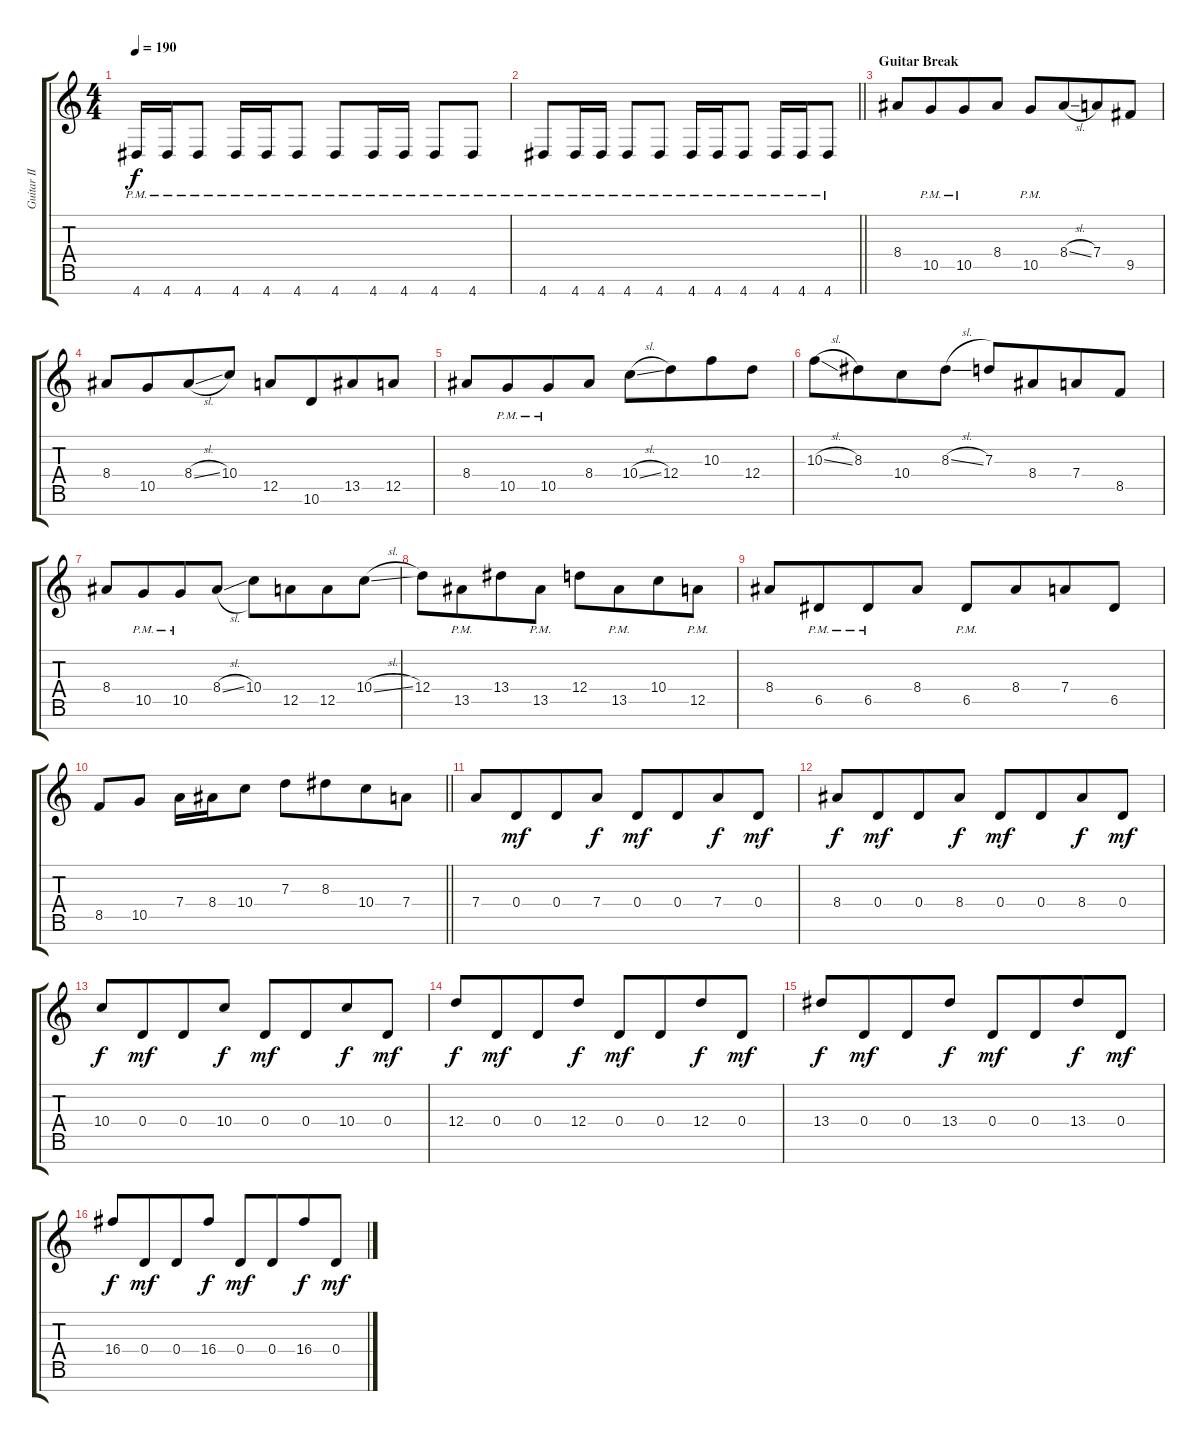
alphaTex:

\track ("Guitar II" "Guitar II") {instrument distortionguitar}
\staff {score tabs}
\tuning (E4 B3 G3 D3 A2 E2 B1) {hide}
\ts (4 4)
\tempo 190
\clef g2
\ks c
4.7{pm}.16{dy f} 4.7{pm}.16 4.7{pm}.8 4.7{pm}.16 4.7{pm}.16 4.7{pm}.8 4.7{pm}.8 4.7{pm}.16 4.7{pm}.16 4.7{pm}.8 4.7{pm}.8 |
\barLineRight lightlight
4.7{pm}.8 4.7{pm}.16 4.7{pm}.16 4.7{pm}.8 4.7{pm}.8 4.7{pm}.16 4.7{pm}.16 4.7{pm}.8 4.7{pm}.16 4.7{pm}.16 4.7{pm}.8 |
\section ("" "Guitar Break")
8.4.8 10.5{pm}.8{beam merge} 10.5{pm}.8 8.4.8 10.5{pm}.8 8.4{sl}.8{beam merge} 7.4.8 9.5.8 |
8.4.8 10.5.8{beam merge} 8.4{sl}.8 10.4.8 12.5.8 10.6.8{beam merge} 13.5.8 12.5.8 |
8.4.8 10.5{pm}.8{beam merge} 10.5{pm}.8 8.4.8 10.4{sl}.8 12.4.8{beam merge} 10.3.8 12.4.8 |
10.3{sl}.8 8.3.8{beam merge} 10.4.8 8.3{sl}.8 7.3.8 8.4.8{beam merge} 7.4.8 8.5.8 |
8.4.8 10.5{pm}.8{beam merge} 10.5{pm}.8 8.4{sl}.8 10.4.8 12.5.8{beam merge} 12.5.8 10.4{sl}.8 |
12.4.8 13.5{pm}.8{beam merge} 13.4.8 13.5{pm}.8 12.4.8 13.5{pm}.8{beam merge} 10.4.8 12.5{pm}.8 |
8.4.8 6.5{pm}.8{beam merge} 6.5{pm}.8 8.4.8 6.5{pm}.8 8.4.8{beam merge} 7.4.8 6.5.8 |
\barLineRight lightlight
8.5.8 10.5.8 7.4.16 8.4.16 10.4.8 7.3.8 8.3.8{beam merge} 10.4.8 7.4.8 |
\section ("" "")
7.4.8{balance 8} 0.4.8{dy mf beam merge} 0.4.8 7.4.8{dy f} 0.4.8{dy mf} 0.4.8{beam merge} 7.4.8{dy f} 0.4.8{dy mf} |
8.4.8{dy f} 0.4.8{dy mf beam merge} 0.4.8 8.4.8{dy f} 0.4.8{dy mf} 0.4.8{beam merge} 8.4.8{dy f} 0.4.8{dy mf} |
10.4.8{dy f} 0.4.8{dy mf beam merge} 0.4.8 10.4.8{dy f} 0.4.8{dy mf} 0.4.8{beam merge} 10.4.8{dy f} 0.4.8{dy mf} |
12.4.8{dy f} 0.4.8{dy mf beam merge} 0.4.8 12.4.8{dy f} 0.4.8{dy mf} 0.4.8{beam merge} 12.4.8{dy f} 0.4.8{dy mf} |
13.4.8{dy f balance 2} 0.4.8{dy mf beam merge} 0.4.8 13.4.8{dy f} 0.4.8{dy mf} 0.4.8{beam merge} 13.4.8{dy f} 0.4.8{dy mf} |
16.4.8{dy f} 0.4.8{dy mf beam merge} 0.4.8 16.4.8{dy f} 0.4.8{dy mf} 0.4.8{beam merge} 16.4.8{dy f} 0.4.8{dy mf}
